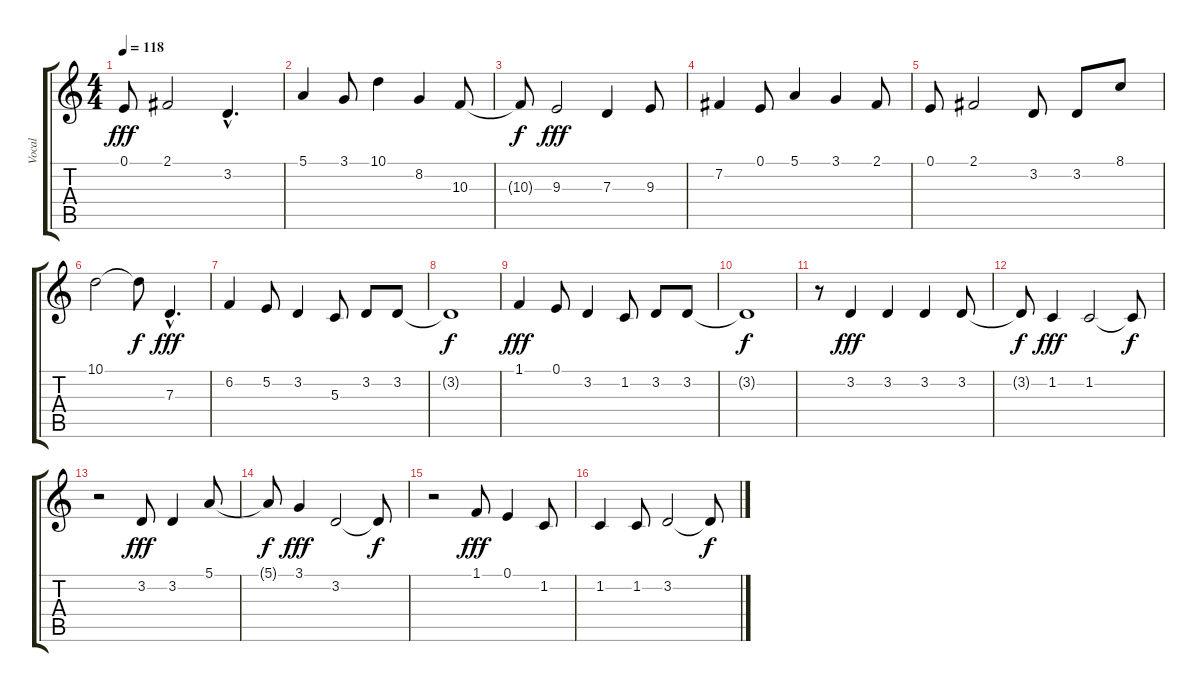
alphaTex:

\track ("Vocal" "Vocal") {instrument flute}
\staff {score tabs}
\tuning (E4 B3 G3 D3 A2 E2) {hide}
\ts (4 4)
\tempo 118
\clef g2
\ks c
0.1.8{dy fff} 2.1.2 3.2{hac}.4{d} |
5.1.4 3.1.8 10.1.4 8.2.4 10.3.8 |
10.3{t}.8{dy f} 9.3.2{dy fff} 7.3.4 9.3.8 |
7.2.4 0.1.8 5.1.4 3.1.4 2.1.8 |
0.1.8 2.1.2 3.2.8 3.2.8 8.1.8 |
10.1.2 10.1{t}.8{dy f} 7.3{hac}.4{d dy fff} |
6.2.4 5.2.8 3.2.4 5.3.8 3.2.8 3.2.8 |
3.2{t}.1{dy f} |
1.1.4{dy fff} 0.1.8 3.2.4 1.2.8 3.2.8 3.2.8 |
3.2{t}.1{dy f} |
r.8 3.2.4{dy fff} 3.2.4 3.2.4 3.2.8 |
3.2{t}.8{dy f} 1.2.4{dy fff} 1.2.2 1.2{t}.8{dy f} |
r.2 3.2.8{dy fff} 3.2.4 5.1.8 |
5.1{t}.8{dy f} 3.1.4{dy fff} 3.2.2 3.2{t}.8{dy f} |
r.2 1.1.8{dy fff} 0.1.4 1.2.8 |
1.2.4 1.2.8 3.2.2 3.2{t}.8{dy f}
